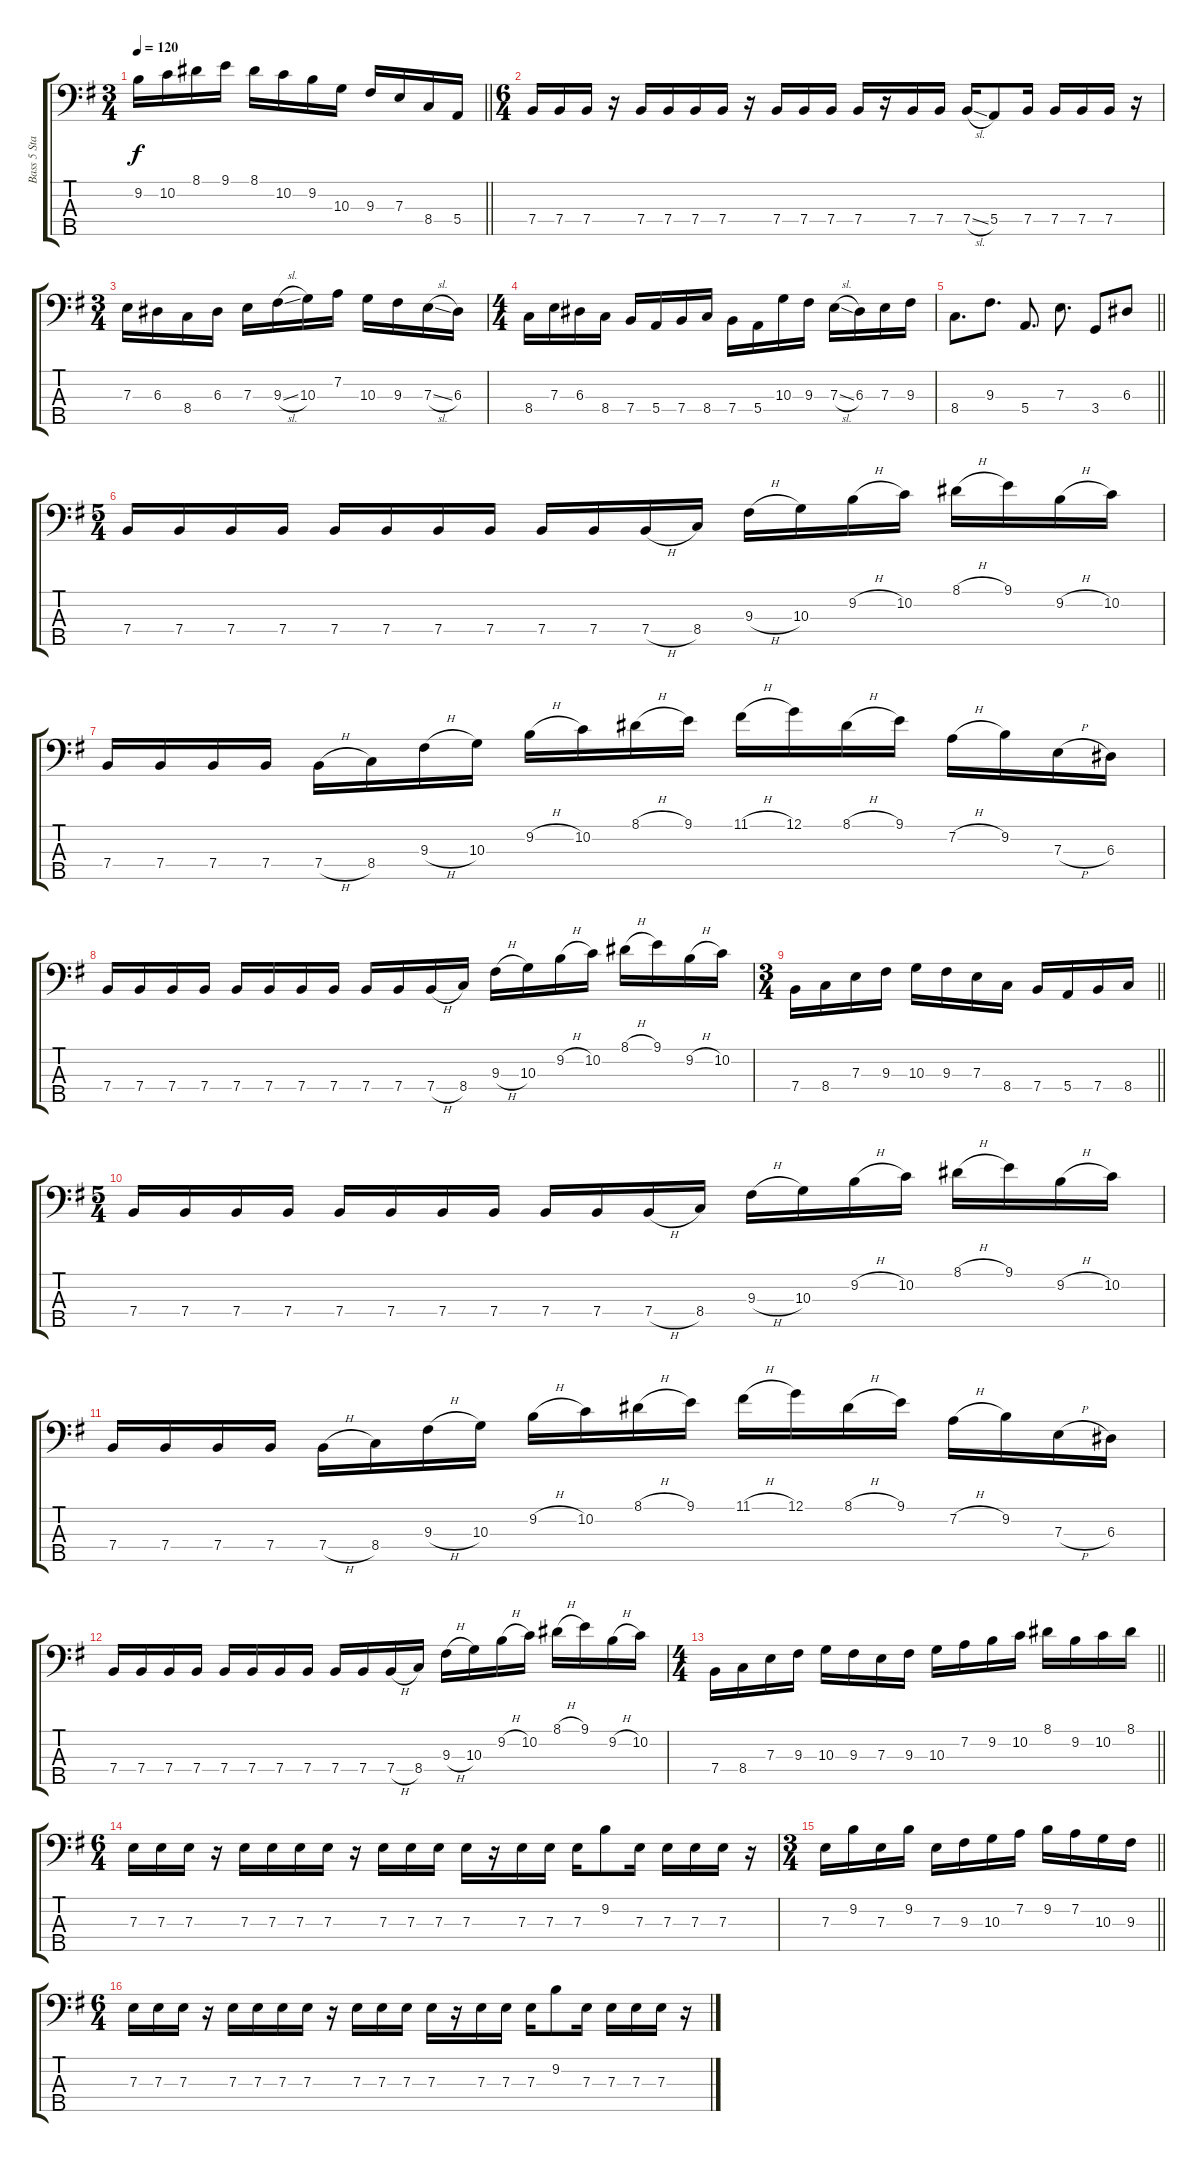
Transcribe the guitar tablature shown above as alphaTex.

\track ("Bass 5 Standard" "Bass 5 Sta") {instrument electricbassfinger}
\staff {score tabs}
\tuning (G2 D2 A1 E1 B0) {hide}
\ts (3 4)
\tempo 120
\clef f4
\barLineRight lightlight
\ks eminor
9.2.16{dy f} 10.2.16 8.1.16 9.1.16 8.1.16 10.2.16 9.2.16 10.3.16 9.3.16 7.3.16 8.4.16 5.4.16 |
\ts (6 4)
7.4.16 7.4.16 7.4.16 r.16 7.4.16 7.4.16 7.4.16 7.4.16 r.16 7.4.16 7.4.16 7.4.16 7.4.16 r.16 7.4.16 7.4.16 7.4{sl}.16 5.4.8 7.4.16 7.4.16 7.4.16 7.4.16 r.16 |
\ts (3 4)
7.3.16 6.3.16 8.4.16 6.3.16 7.3.16 9.3{sl}.16 10.3.16 7.2.16 10.3.16 9.3.16 7.3{sl}.16 6.3.16 |
\ts (4 4)
8.4.16 7.3.16 6.3.16 8.4.16 7.4.16 5.4.16 7.4.16 8.4.16 7.4.16 5.4.16 10.3.16 9.3.16 7.3{sl}.16 6.3.16 7.3.16 9.3.16 |
\barLineRight lightlight
8.4.8{d} 9.3.8{d} 5.4.8{d} 7.3.8{d} 3.4.8 6.3.8 |
\ts (5 4)
\section ("" "")
7.4.16 7.4.16 7.4.16 7.4.16 7.4.16 7.4.16 7.4.16 7.4.16 7.4.16 7.4.16 7.4{h}.16 8.4.16 9.3{h}.16 10.3.16 9.2{h}.16 10.2.16 8.1{h}.16 9.1.16 9.2{h}.16 10.2.16 |
7.4.16 7.4.16 7.4.16 7.4.16 7.4{h}.16 8.4.16 9.3{h}.16 10.3.16 9.2{h}.16 10.2.16 8.1{h}.16 9.1.16 11.1{h}.16 12.1.16 8.1{h}.16 9.1.16 7.2{h}.16 9.2.16 7.3{h}.16 6.3.16 |
7.4.16 7.4.16 7.4.16 7.4.16 7.4.16 7.4.16 7.4.16 7.4.16 7.4.16 7.4.16 7.4{h}.16 8.4.16 9.3{h}.16 10.3.16 9.2{h}.16 10.2.16 8.1{h}.16 9.1.16 9.2{h}.16 10.2.16 |
\ts (3 4)
\barLineRight lightlight
7.4.16 8.4.16 7.3.16 9.3.16 10.3.16 9.3.16 7.3.16 8.4.16 7.4.16 5.4.16 7.4.16 8.4.16 |
\ts (5 4)
7.4.16 7.4.16 7.4.16 7.4.16 7.4.16 7.4.16 7.4.16 7.4.16 7.4.16 7.4.16 7.4{h}.16 8.4.16 9.3{h}.16 10.3.16 9.2{h}.16 10.2.16 8.1{h}.16 9.1.16 9.2{h}.16 10.2.16 |
7.4.16 7.4.16 7.4.16 7.4.16 7.4{h}.16 8.4.16 9.3{h}.16 10.3.16 9.2{h}.16 10.2.16 8.1{h}.16 9.1.16 11.1{h}.16 12.1.16 8.1{h}.16 9.1.16 7.2{h}.16 9.2.16 7.3{h}.16 6.3.16 |
7.4.16 7.4.16 7.4.16 7.4.16 7.4.16 7.4.16 7.4.16 7.4.16 7.4.16 7.4.16 7.4{h}.16 8.4.16 9.3{h}.16 10.3.16 9.2{h}.16 10.2.16 8.1{h}.16 9.1.16 9.2{h}.16 10.2.16 |
\ts (4 4)
\barLineRight lightlight
7.4.16 8.4.16 7.3.16 9.3.16 10.3.16 9.3.16 7.3.16 9.3.16 10.3.16 7.2.16 9.2.16 10.2.16 8.1.16 9.2.16 10.2.16 8.1.16 |
\ts (6 4)
\section ("" "")
7.3.16 7.3.16 7.3.16 r.16 7.3.16 7.3.16 7.3.16 7.3.16 r.16 7.3.16 7.3.16 7.3.16 7.3.16 r.16 7.3.16 7.3.16 7.3.16 9.2.8 7.3.16 7.3.16 7.3.16 7.3.16 r.16 |
\ts (3 4)
\barLineRight lightlight
7.3.16 9.2.16 7.3.16 9.2.16 7.3.16 9.3.16 10.3.16 7.2.16 9.2.16 7.2.16 10.3.16 9.3.16 |
\ts (6 4)
7.3.16 7.3.16 7.3.16 r.16 7.3.16 7.3.16 7.3.16 7.3.16 r.16 7.3.16 7.3.16 7.3.16 7.3.16 r.16 7.3.16 7.3.16 7.3.16 9.2.8 7.3.16 7.3.16 7.3.16 7.3.16 r.16
